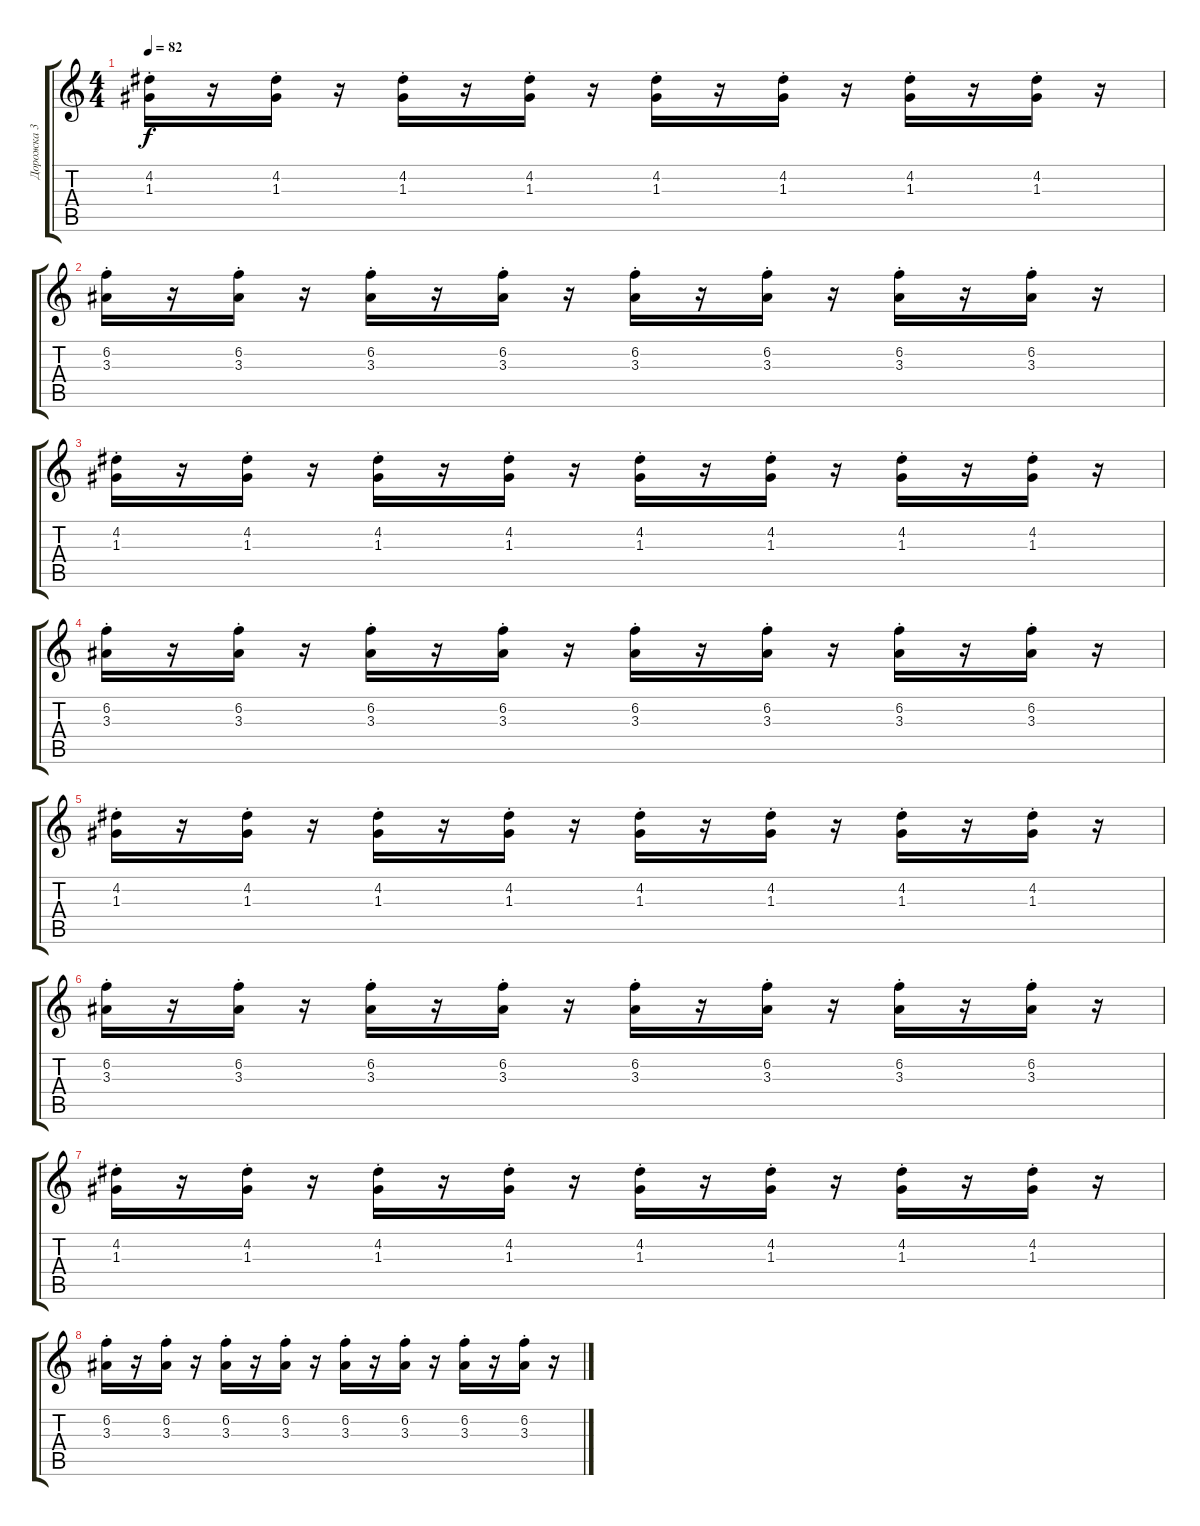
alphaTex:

\track ("Дорожка 3" "Дорожка 3") {instrument electricguitarmuted}
\staff {score tabs}
\tuning (E4 B3 G3 D3 A2 E2) {hide}
\ts (4 4)
\tempo 82
\clef g2
\ks c
(4.2{st} 1.3{st}).16{dy f} r.16 (4.2{st} 1.3{st}).16 r.16 (4.2{st} 1.3{st}).16 r.16 (4.2{st} 1.3{st}).16 r.16 (4.2{st} 1.3{st}).16 r.16 (4.2{st} 1.3{st}).16 r.16 (4.2{st} 1.3{st}).16 r.16 (4.2{st} 1.3{st}).16 r.16 |
(6.2{st} 3.3{st}).16 r.16 (6.2{st} 3.3{st}).16 r.16 (6.2{st} 3.3{st}).16 r.16 (6.2{st} 3.3{st}).16 r.16 (6.2{st} 3.3{st}).16 r.16 (6.2{st} 3.3{st}).16 r.16 (6.2{st} 3.3{st}).16 r.16 (6.2{st} 3.3{st}).16 r.16 |
(4.2{st} 1.3{st}).16 r.16 (4.2{st} 1.3{st}).16 r.16 (4.2{st} 1.3{st}).16 r.16 (4.2{st} 1.3{st}).16 r.16 (4.2{st} 1.3{st}).16 r.16 (4.2{st} 1.3{st}).16 r.16 (4.2{st} 1.3{st}).16 r.16 (4.2{st} 1.3{st}).16 r.16 |
(6.2{st} 3.3{st}).16 r.16 (6.2{st} 3.3{st}).16 r.16 (6.2{st} 3.3{st}).16 r.16 (6.2{st} 3.3{st}).16 r.16 (6.2{st} 3.3{st}).16 r.16 (6.2{st} 3.3{st}).16 r.16 (6.2{st} 3.3{st}).16 r.16 (6.2{st} 3.3{st}).16 r.16 |
(4.2{st} 1.3{st}).16 r.16 (4.2{st} 1.3{st}).16 r.16 (4.2{st} 1.3{st}).16 r.16 (4.2{st} 1.3{st}).16 r.16 (4.2{st} 1.3{st}).16 r.16 (4.2{st} 1.3{st}).16 r.16 (4.2{st} 1.3{st}).16 r.16 (4.2{st} 1.3{st}).16 r.16 |
(6.2{st} 3.3{st}).16 r.16 (6.2{st} 3.3{st}).16 r.16 (6.2{st} 3.3{st}).16 r.16 (6.2{st} 3.3{st}).16 r.16 (6.2{st} 3.3{st}).16 r.16 (6.2{st} 3.3{st}).16 r.16 (6.2{st} 3.3{st}).16 r.16 (6.2{st} 3.3{st}).16 r.16 |
(4.2{st} 1.3{st}).16 r.16 (4.2{st} 1.3{st}).16 r.16 (4.2{st} 1.3{st}).16 r.16 (4.2{st} 1.3{st}).16 r.16 (4.2{st} 1.3{st}).16 r.16 (4.2{st} 1.3{st}).16 r.16 (4.2{st} 1.3{st}).16 r.16 (4.2{st} 1.3{st}).16 r.16 |
(6.2{st} 3.3{st}).16 r.16 (6.2{st} 3.3{st}).16 r.16 (6.2{st} 3.3{st}).16 r.16 (6.2{st} 3.3{st}).16 r.16 (6.2{st} 3.3{st}).16 r.16 (6.2{st} 3.3{st}).16 r.16 (6.2{st} 3.3{st}).16 r.16 (6.2{st} 3.3{st}).16 r.16
